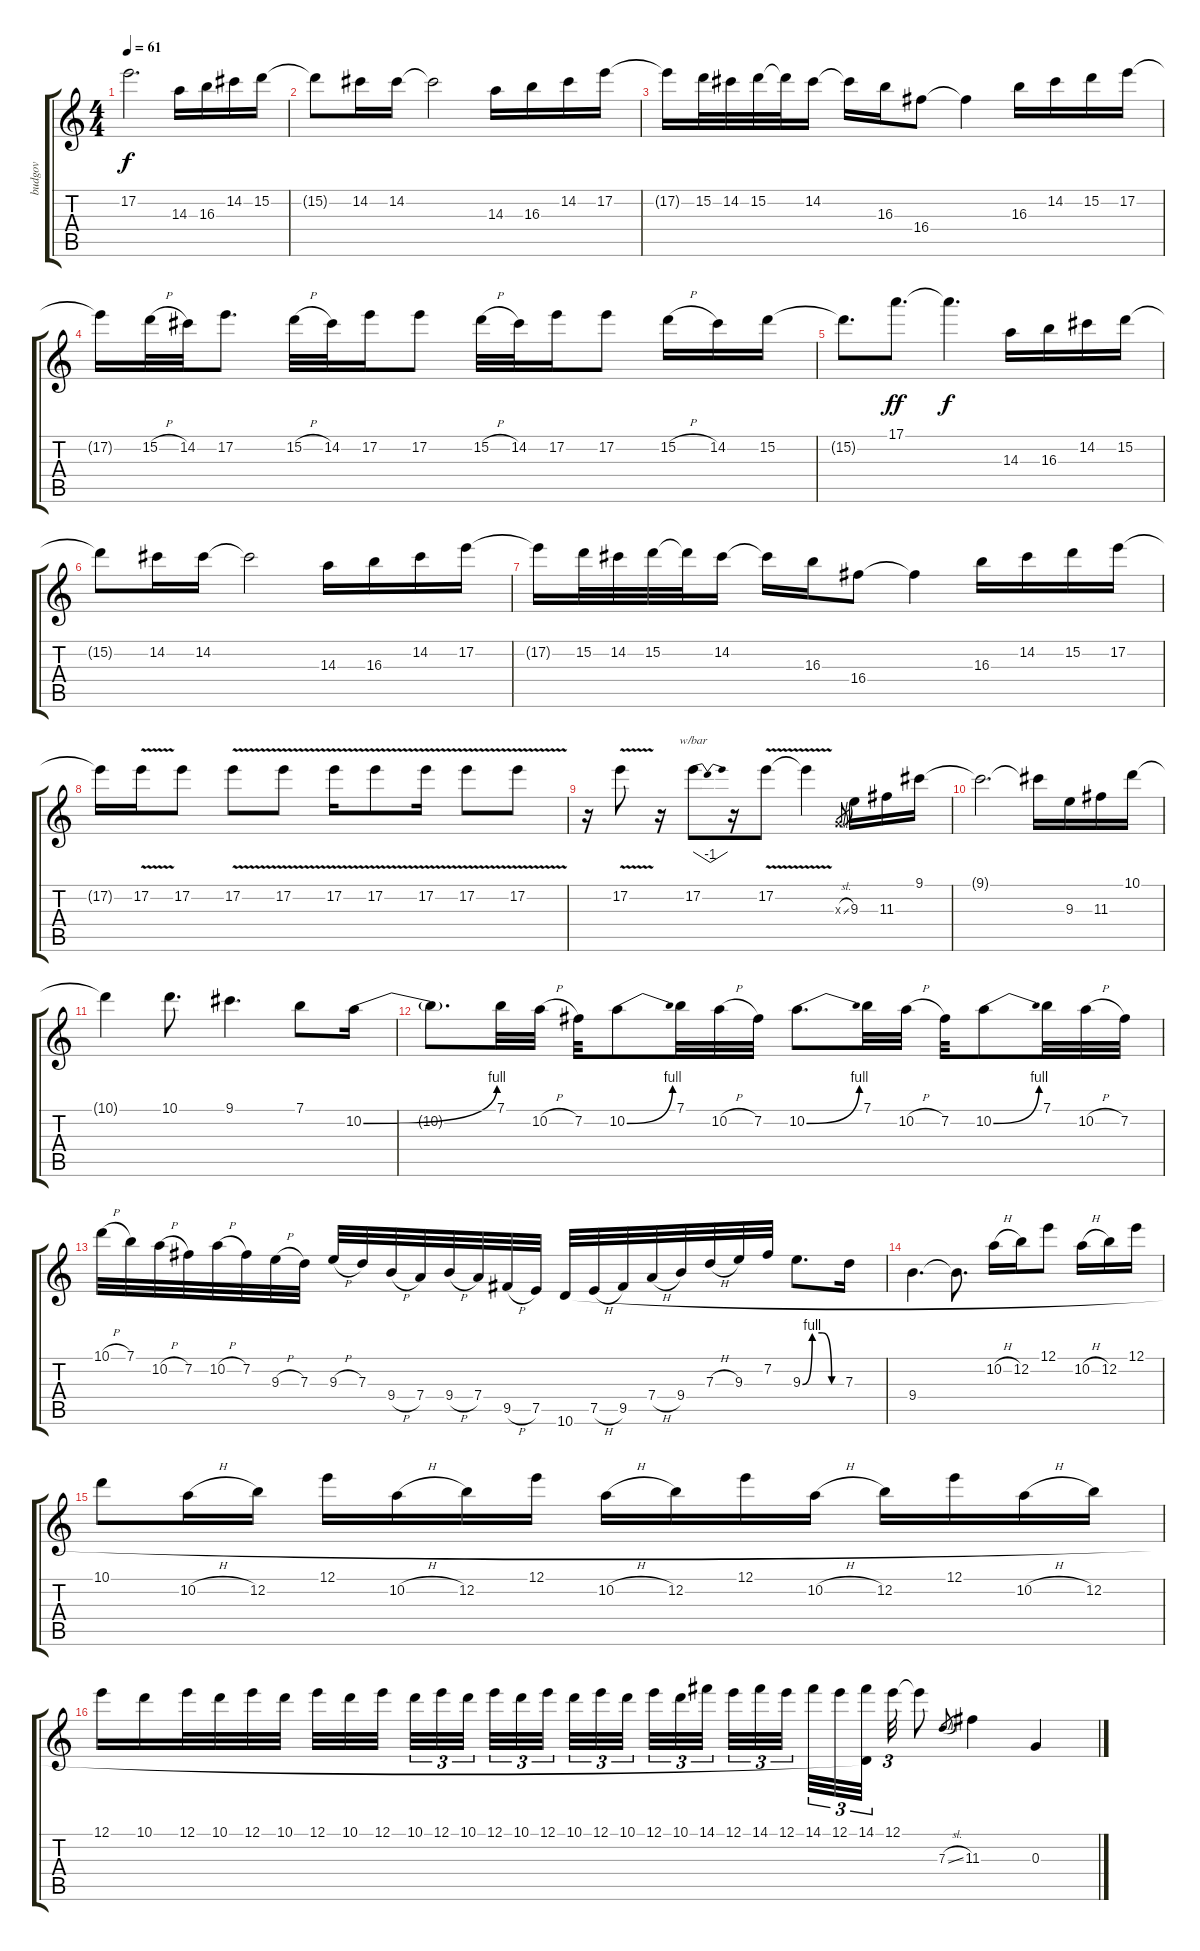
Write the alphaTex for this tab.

\track ("budgov" "budgov") {instrument distortionguitar}
\staff {score tabs}
\tuning (E4 B3 G3 D3 A2 E2) {hide}
\ts (4 4)
\tempo 61
\clef g2
\ks c
17.2{t}.2{d dy f} 14.3.16 16.3.16 14.2.16 15.2.16 |
15.2{t}.8 14.2.16 14.2.16 14.2{t}.2 14.3.16 16.3.16 14.2.16 17.2.16 |
17.2{t}.16 15.2.32 14.2.32 15.2.32 15.2{t}.32 14.2.16 14.2{t}.16 16.3.16 16.4.8 16.4{t}.4 16.3.16 14.2.16 15.2.16 17.2.16 |
17.2{t}.16 15.2{h}.32 14.2.32 17.2.8{d} 15.2{h}.32 14.2.32 17.2.16 17.2.8 15.2{h}.32 14.2.32 17.2.16 17.2.8 15.2{h}.16 14.2.16 15.2.16 |
15.2{t}.8{d} 17.1.8{d dy ff} 17.1{t}.4{d dy f} 14.3.16 16.3.16 14.2.16 15.2.16 |
15.2{t}.8 14.2.16 14.2.16 14.2{t}.2 14.3.16 16.3.16 14.2.16 17.2.16 |
17.2{t}.16 15.2.32 14.2.32 15.2.32 15.2{t}.32 14.2.16 14.2{t}.16 16.3.16 16.4.8 16.4{t}.4 16.3.16 14.2.16 15.2.16 17.2.16 |
17.2{t}.16 17.2{v}.16 17.2.8 17.2{v}.8 17.2{v}.8 17.2{v}.16 17.2{v}.8 17.2{v}.16 17.2{v}.8 17.2{v}.8 |
r.16 17.2{v}.8 r.16 17.2.8{tbe (dip default 0 0 30 -4 60 0)} r.16 17.2{v}.8 17.2{t}.4 0.3{sl x}.8{gr} 9.3.16 11.3.16 9.1.16 |
9.1{t}.2{d} 9.1{t}.16 9.3.16 11.3.16 10.1.16 |
10.1{t}.4 10.1.8{d} 9.1.4{d} 7.1.8 10.2{be (bend 0 0 60 4)}.16 |
10.2{t}.8{d} 7.1.32 10.2{h}.32 7.2.32 10.2{be (bend 0 0 60 4)}.8 7.1.32 10.2{h}.32 7.2.32 10.2{be (bend 0 0 60 4)}.8{d} 7.1.32 10.2{h}.32 7.2.32 10.2{be (bend 0 0 60 4)}.8 7.1.32 10.2{h}.32 7.2.32 |
10.1{h}.32 7.1.32 10.2{h}.32 7.2.32 10.2{h}.32 7.2.32 9.3{h}.32 7.3.32 9.3{h}.32 7.3.32 9.4{h}.32 7.4.32 9.4{h}.32 7.4.32 9.5{h}.32 7.5.32 10.6.32 7.5{h}.32 9.5.32 7.4{h}.32 9.4.32 7.3{h}.32 9.3.32 7.2.32 9.3{be (custom 0 0 15 4 30 4 45 0 60 0)}.8{d} 7.3.16 |
9.4.4{d} 9.4{t}.8{d} 10.2{h}.16 12.2.16 12.1.8 10.2{h}.16 12.2.16 12.1.16 |
10.1.8 10.2{h}.16 12.2.16 12.1.16 10.2{h}.16 12.2.16 12.1.16 10.2{h}.16 12.2.16 12.1.16 10.2{h}.16 12.2.16 12.1.16 10.2{h}.16 12.2.16 |
12.1.16 10.1.16 12.1.32 10.1.32 12.1.32 10.1.32 12.1.32 10.1.32 12.1.32{beam splitsecondary} 10.1.32{tu (3 2)} 12.1.32{tu (3 2)} 10.1.32{tu (3 2) beam splitsecondary} 12.1.32{tu (3 2)} 10.1.32{tu (3 2)} 12.1.32{tu (3 2) beam splitsecondary} 10.1.32{tu (3 2)} 12.1.32{tu (3 2)} 10.1.32{tu (3 2) beam splitsecondary} 12.1.32{tu (3 2)} 10.1.32{tu (3 2)} 14.1.32{tu (3 2) beam splitsecondary} 12.1.32{tu (3 2)} 14.1.32{tu (3 2)} 12.1.32{tu (3 2) beam splitsecondary} 14.1.32{tu (3 2)} 12.1.32{tu (3 2)} (14.1 10.6{t}).32{tu (3 2) beam splitsecondary} 12.1.32{tu (3 2)} 12.1{t}.8 7.3{sl}.8{gr} 11.3.4 0.3.4
